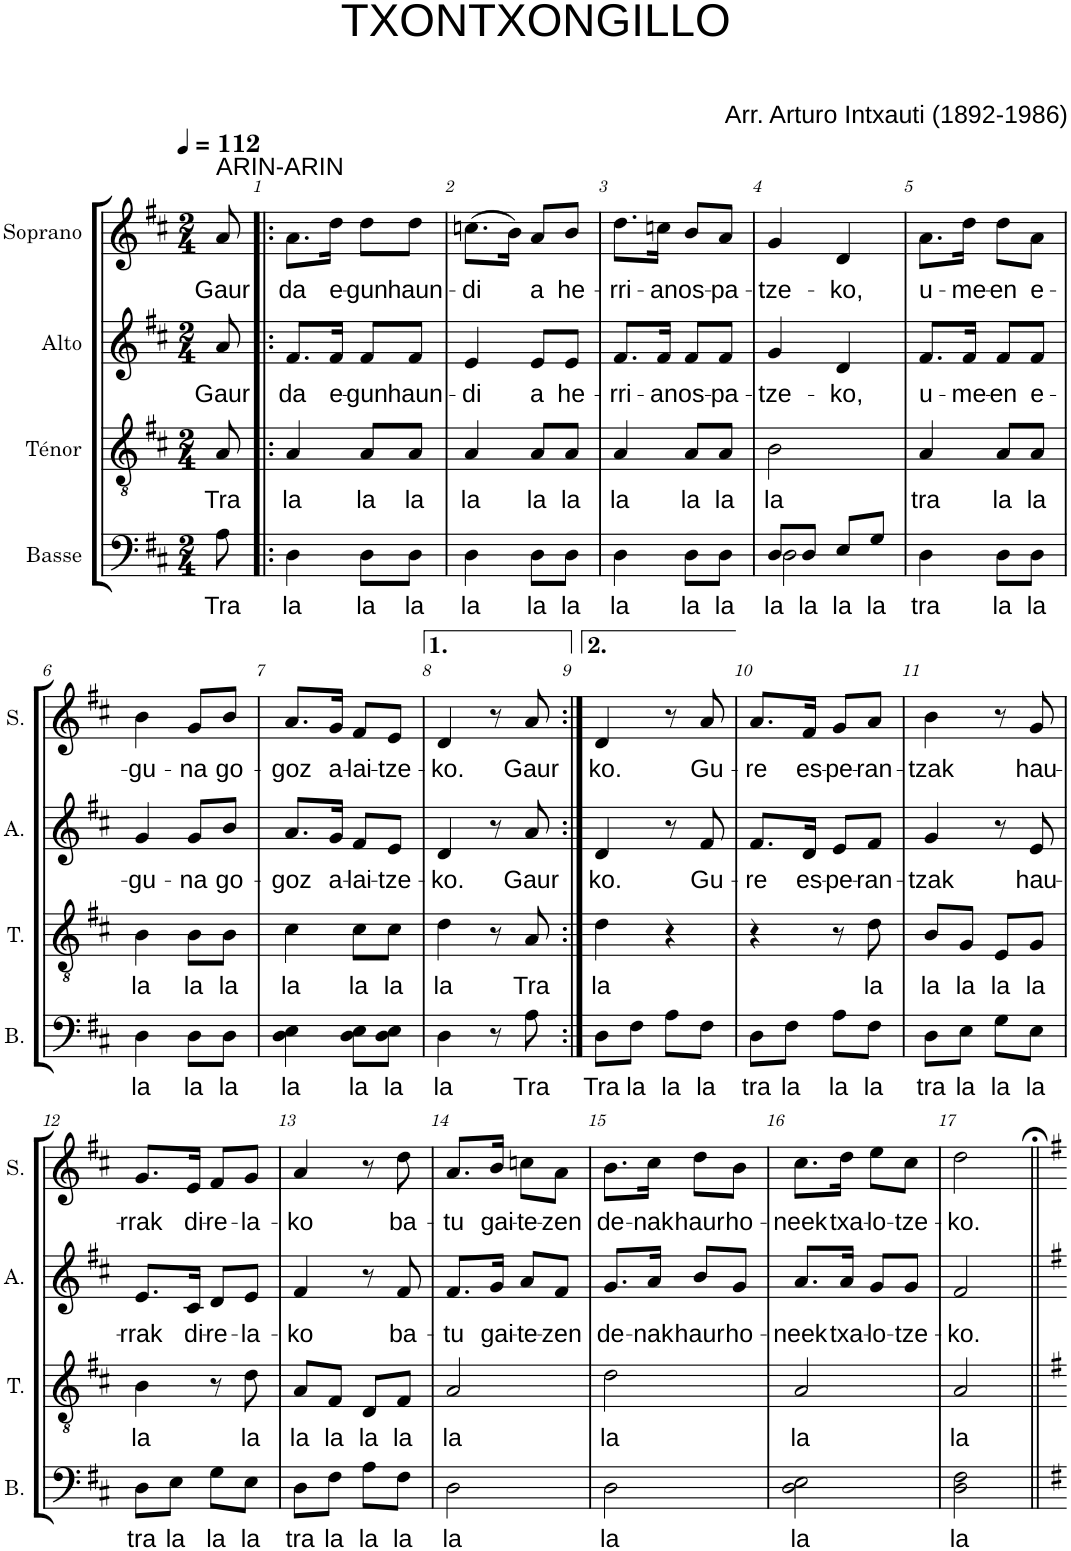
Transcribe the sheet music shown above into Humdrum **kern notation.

**kern	**text	**kern	**text	**kern	**text	**kern	**text
*part4	*part4	*part3	*part3	*part2	*part2	*part1	*part1
*staff4	*staff4	*staff3	*staff3	*staff2	*staff2	*staff1	*staff1
*I"Basse	*	*I"Ténor	*	*I"Alto	*	*I"Soprano	*
*I'B.	*	*I'T.	*	*I'A.	*	*I'S.	*
*clefF4	*	*clefGv2	*	*clefG2	*	*clefG2	*
*k[f#c#]	*	*k[f#c#]	*	*k[f#c#]	*	*k[f#c#]	*
*M2/4	*	*M2/4	*	*M2/4	*	*M2/4	*
*MM112	*	*MM112	*	*MM112	*	*MM112	*
=	=	=	=	=	=	=	=
!	!	!	!	!	!	!LO:TX:a:t=ARIN-ARIN	!
!	!LO:LY:b	!	!LO:LY:b	!	!LO:LY:b	!	!LO:LY:b
8A\	Tra	8A/	Tra	8a/	Gaur	8a/	Gaur
=1!|:	=1!|:	=1!|:	=1!|:	=1!|:	=1!|:	=1!|:	=1!|:
!	!LO:LY:b	!	!LO:LY:b	!	!LO:LY:b	!	!LO:LY:b
4D\	la	4A/	la	8.f#/L	da	8.a\L	da
!	!	!	!	!	!LO:LY:b	!	!LO:LY:b
.	.	.	.	16f#/Jk	e-	16dd\Jk	e-
!	!LO:LY:b	!	!LO:LY:b	!	!LO:LY:b	!	!LO:LY:b
8D\L	la	8A/L	la	8f#/L	-gun	8dd\L	-gun
!	!LO:LY:b	!	!LO:LY:b	!	!LO:LY:b	!	!LO:LY:b
8D\J	la	8A/J	la	8f#/J	haun-	8dd\J	haun-
=2	=2	=2	=2	=2	=2	=2	=2
!	!LO:LY:b	!	!LO:LY:b	!	!LO:LY:b	!	!LO:LY:b
4D\	la	4A/	la	4e/	-di	(8.ccn\L	-di
.	.	.	.	.	.	16b\Jk)	.
!	!LO:LY:b	!	!LO:LY:b	!	!LO:LY:b	!	!LO:LY:b
8D\L	la	8A/L	la	8e/L	-a	8a/L	-a
!	!LO:LY:b	!	!LO:LY:b	!	!LO:LY:b	!	!LO:LY:b
8D\J	la	8A/J	la	8e/J	he-	8b/J	he-
=3	=3	=3	=3	=3	=3	=3	=3
!	!LO:LY:b	!	!LO:LY:b	!	!LO:LY:b	!	!LO:LY:b
4D\	la	4A/	la	8.f#/L	-rri-	8.dd\L	-rri-
!	!	!	!	!	!LO:LY:b	!	!LO:LY:b
.	.	.	.	16f#/Jk	-an	16ccn\Jk	-an
!	!LO:LY:b	!	!LO:LY:b	!	!LO:LY:b	!	!LO:LY:b
8D\L	la	8A/L	la	8f#/L	os-	8b/L	os-
!	!LO:LY:b	!	!LO:LY:b	!	!LO:LY:b	!	!LO:LY:b
8D\J	la	8A/J	la	8f#/J	-pa-	8a/J	-pa-
=4	=4	=4	=4	=4	=4	=4	=4
!	!LO:LY:b	!	!LO:LY:b	!	!LO:LY:b	!	!LO:LY:b
*^	*	*	*	*	*	*	*
8D/L	2D\	la	2B\	la	4g/	-tze-	4g/	-tze-
!	!	!LO:LY:b	!	!	!	!	!	!
8D/J	.	la	.	.	.	.	.	.
!	!	!LO:LY:b	!	!	!	!LO:LY:b	!	!LO:LY:b
8E/L	.	la	.	.	4d/	-ko,	4d/	-ko,
!	!	!LO:LY:b	!	!	!	!	!	!
8G/J	.	la	.	.	.	.	.	.
*v	*v	*	*	*	*	*	*	*
=5	=5	=5	=5	=5	=5	=5	=5
!	!LO:LY:b	!	!LO:LY:b	!	!LO:LY:b	!	!LO:LY:b
4D\	tra	4A/	tra	8.f#/L	u-	8.a\L	u-
!	!	!	!	!	!LO:LY:b	!	!LO:LY:b
.	.	.	.	16f#/Jk	-me-	16dd\Jk	-me-
!	!LO:LY:b	!	!LO:LY:b	!	!LO:LY:b	!	!LO:LY:b
8D\L	la	8A/L	la	8f#/L	-en	8dd\L	-en
!	!LO:LY:b	!	!LO:LY:b	!	!LO:LY:b	!	!LO:LY:b
8D\J	la	8A/J	la	8f#/J	e-	8a\J	e-
!!LO:LB:g=z
=6	=6	=6	=6	=6	=6	=6	=6
!	!LO:LY:b	!	!LO:LY:b	!	!LO:LY:b	!	!LO:LY:b
4D\	la	4B\	la	4g/	-gu-	4b\	-gu-
!	!LO:LY:b	!	!LO:LY:b	!	!LO:LY:b	!	!LO:LY:b
8D\L	la	8B\L	la	8g/L	-na	8g/L	-na
!	!LO:LY:b	!	!LO:LY:b	!	!LO:LY:b	!	!LO:LY:b
8D\J	la	8B\J	la	8b/J	go-	8b/J	go-
=7	=7	=7	=7	=7	=7	=7	=7
!	!LO:LY:b	!	!LO:LY:b	!	!LO:LY:b	!	!LO:LY:b
4D\ 4E\	la	4c#\	la	8.a/L	-goz	8.a/L	-goz
!	!	!	!	!	!LO:LY:b	!	!LO:LY:b
.	.	.	.	16g/Jk	a-	16g/Jk	a-
!	!LO:LY:b	!	!LO:LY:b	!	!LO:LY:b	!	!LO:LY:b
8D\ 8E\L	la	8c#\L	la	8f#/L	-lai-	8f#/L	-lai-
!	!LO:LY:b	!	!LO:LY:b	!	!LO:LY:b	!	!LO:LY:b
8D\ 8E\J	la	8c#\J	la	8e/J	-tze-	8e/J	-tze-
=8	=8	=8	=8	=8	=8	=8	=8
!	!LO:LY:b	!	!LO:LY:b	!	!LO:LY:b	!	!LO:LY:b
4D\	la	4d\	la	4d/	-ko.	4d/	-ko.
8r	.	8r	.	8r	.	8r	.
!	!LO:LY:b	!	!LO:LY:b	!	!LO:LY:b	!	!LO:LY:b
8A\	Tra	8A/	Tra	8a/	Gaur	8a/	Gaur
=9:|!	=9:|!	=9:|!	=9:|!	=9:|!	=9:|!	=9:|!	=9:|!
!	!LO:LY:b	!	!LO:LY:b	!	!LO:LY:b	!	!LO:LY:b
8D\L	Tra	4d\	la	4d/	ko.	4d/	ko.
!	!LO:LY:b	!	!	!	!	!	!
8F#\J	la	.	.	.	.	.	.
!	!LO:LY:b	!	!	!	!	!	!
8A\L	la	4r	.	8r	.	8r	.
!	!LO:LY:b	!	!	!	!LO:LY:b	!	!LO:LY:b
8F#\J	la	.	.	8f#/	Gu-	8a/	Gu-
=10	=10	=10	=10	=10	=10	=10	=10
!	!LO:LY:b	!	!	!	!LO:LY:b	!	!LO:LY:b
8D\L	tra	4r	.	8.f#/L	-re	8.a/L	-re
!	!LO:LY:b	!	!	!	!	!	!
8F#\J	la	.	.	.	.	.	.
!	!	!	!	!	!LO:LY:b	!	!LO:LY:b
.	.	.	.	16d/Jk	es-	16f#/Jk	es-
!	!LO:LY:b	!	!	!	!LO:LY:b	!	!LO:LY:b
8A\L	la	8r	.	8e/L	-pe-	8g/L	-pe-
!	!LO:LY:b	!	!LO:LY:b	!	!LO:LY:b	!	!LO:LY:b
8F#\J	la	8d\	la	8f#/J	-ran-	8a/J	-ran-
=11	=11	=11	=11	=11	=11	=11	=11
!	!LO:LY:b	!	!LO:LY:b	!	!LO:LY:b	!	!LO:LY:b
8D\L	tra	8B/L	la	4g/	-tzak	4b\	-tzak
!	!LO:LY:b	!	!LO:LY:b	!	!	!	!
8E\J	la	8G/J	la	.	.	.	.
!	!LO:LY:b	!	!LO:LY:b	!	!	!	!
8G\L	la	8E/L	la	8r	.	8r	.
!	!LO:LY:b	!	!LO:LY:b	!	!LO:LY:b	!	!LO:LY:b
8E\J	la	8G/J	la	8e/	hau-	8g/	hau-
!!LO:LB:g=z
=12	=12	=12	=12	=12	=12	=12	=12
!	!LO:LY:b	!	!LO:LY:b	!	!LO:LY:b	!	!LO:LY:b
8D\L	tra	4B\	la	8.e/L	-rrak	8.g/L	-rrak
!	!LO:LY:b	!	!	!	!	!	!
8E\J	la	.	.	.	.	.	.
!	!	!	!	!	!LO:LY:b	!	!LO:LY:b
.	.	.	.	16c#/Jk	di-	16e/Jk	di-
!	!LO:LY:b	!	!	!	!LO:LY:b	!	!LO:LY:b
8G\L	la	8r	.	8d/L	-re-	8f#/L	-re-
!	!LO:LY:b	!	!LO:LY:b	!	!LO:LY:b	!	!LO:LY:b
8E\J	la	8d\	la	8e/J	-la-	8g/J	-la-
=13	=13	=13	=13	=13	=13	=13	=13
!	!LO:LY:b	!	!LO:LY:b	!	!LO:LY:b	!	!LO:LY:b
8D\L	tra	8A/L	la	4f#/	-ko	4a/	-ko
!	!LO:LY:b	!	!LO:LY:b	!	!	!	!
8F#\J	la	8F#/J	la	.	.	.	.
!	!LO:LY:b	!	!LO:LY:b	!	!	!	!
8A\L	la	8D/L	la	8r	.	8r	.
!	!LO:LY:b	!	!LO:LY:b	!	!LO:LY:b	!	!LO:LY:b
8F#\J	la	8F#/J	la	8f#/	ba-	8dd\	ba-
=14	=14	=14	=14	=14	=14	=14	=14
!	!LO:LY:b	!	!LO:LY:b	!	!LO:LY:b	!	!LO:LY:b
2D\	la	2A/	la	8.f#/L	-tu	8.a/L	-tu
!	!	!	!	!	!LO:LY:b	!	!LO:LY:b
.	.	.	.	16g/Jk	gai-	16b/Jk	gai-
!	!	!	!	!	!LO:LY:b	!	!LO:LY:b
.	.	.	.	8a/L	-te-	8ccn\L	-te-
!	!	!	!	!	!LO:LY:b	!	!LO:LY:b
.	.	.	.	8f#/J	-zen	8a\J	-zen
=15	=15	=15	=15	=15	=15	=15	=15
!	!LO:LY:b	!	!LO:LY:b	!	!LO:LY:b	!	!LO:LY:b
2D\	la	2d\	la	8.g/L	de-	8.b\L	de-
!	!	!	!	!	!LO:LY:b	!	!LO:LY:b
.	.	.	.	16a/Jk	-nak	16cc#\Jk	-nak
!	!	!	!	!	!LO:LY:b	!	!LO:LY:b
.	.	.	.	8b/L	haur	8dd\L	haur
!	!	!	!	!	!LO:LY:b	!	!LO:LY:b
.	.	.	.	8g/J	ho-	8b\J	ho-
=16	=16	=16	=16	=16	=16	=16	=16
!	!LO:LY:b	!	!LO:LY:b	!	!LO:LY:b	!	!LO:LY:b
2D\ 2E\	la	2A/	la	8.a/L	-neek	8.cc#\L	-neek
!	!	!	!	!	!LO:LY:b	!	!LO:LY:b
.	.	.	.	16a/Jk	txa-	16dd\Jk	txa-
!	!	!	!	!	!LO:LY:b	!	!LO:LY:b
.	.	.	.	8g/L	-lo-	8ee\L	-lo-
!	!	!	!	!	!LO:LY:b	!	!LO:LY:b
.	.	.	.	8g/J	-tze-	8cc#\J	-tze-
=17	=17	=17	=17	=17	=17	=17	=17
!	!LO:LY:b	!	!LO:LY:b	!	!LO:LY:b	!	!LO:LY:b
2D\ 2F#\	la	2A/	la	2f#/	-ko.	2dd\	-ko.
=||	=||	=||	=||	=||	=||	=||	=||
*-	*-	*-	*-	*-	*-	*-	*-
